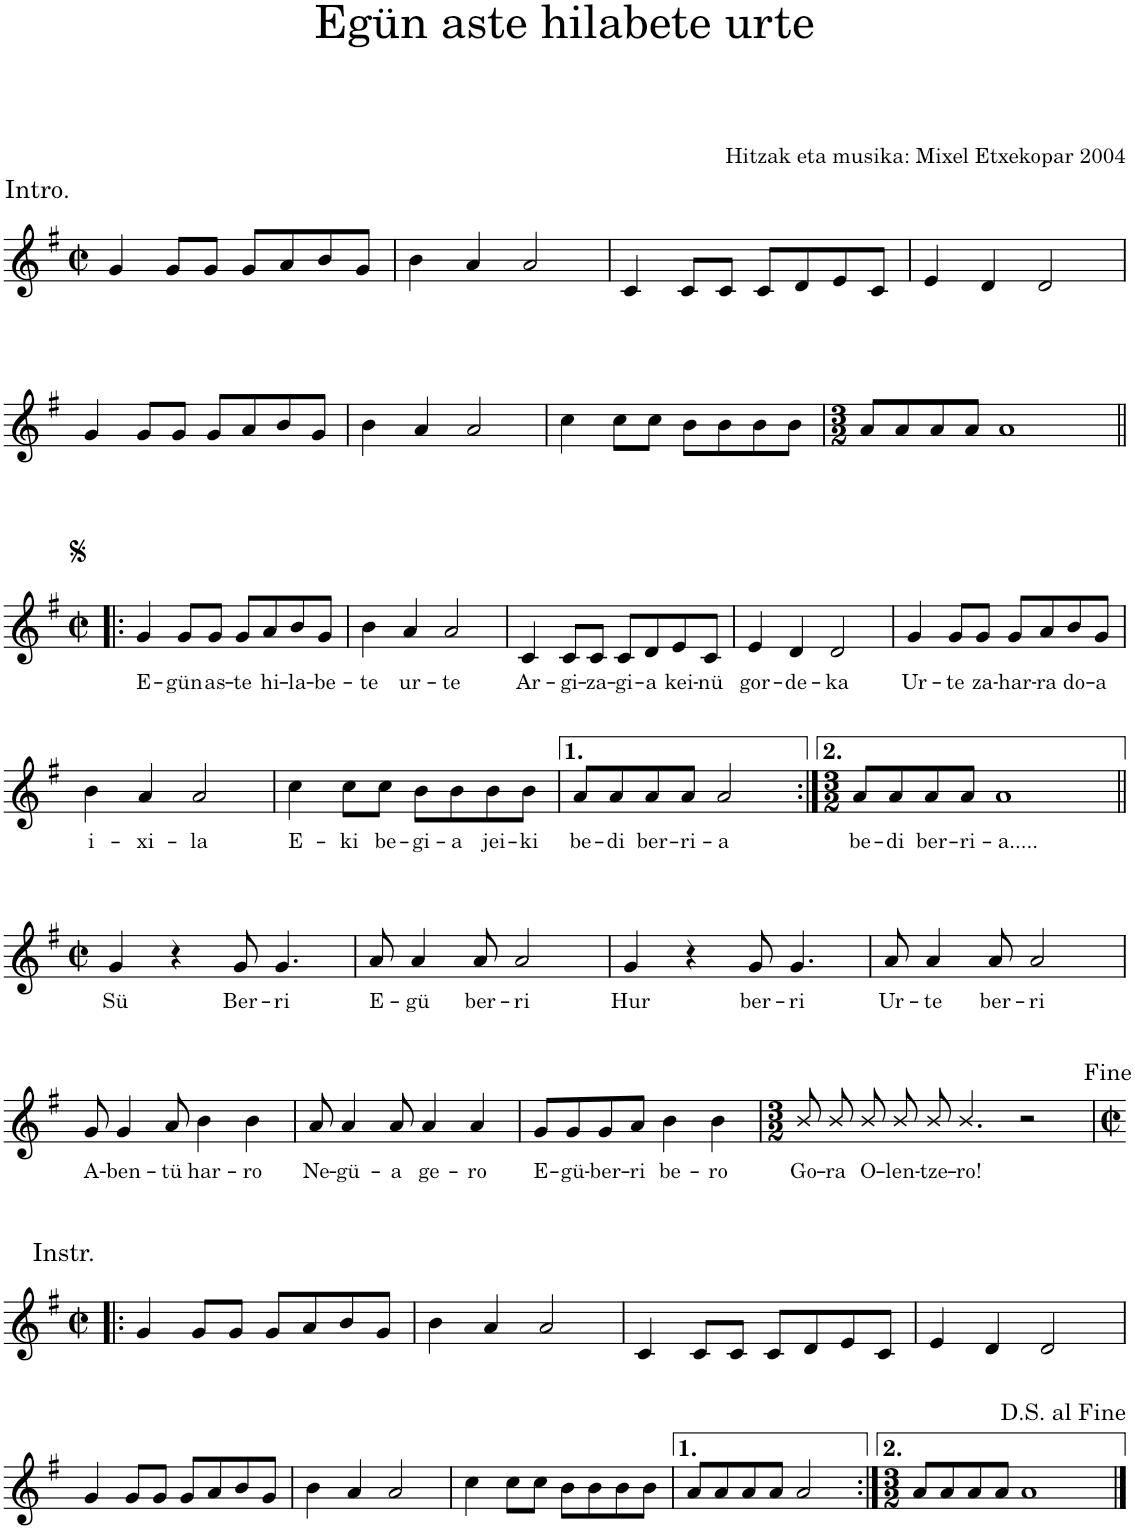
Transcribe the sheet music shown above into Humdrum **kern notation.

**kern	**text
*part1	*part1
*staff1	*staff1
*I"Piano	*
*I'Pno.	*
*clefG2	*
*k[f#]	*
*M2/2	*
*met(c|)	*
=1	=1
!LO:TX:a:t=Intro.	!
4g/	.
8g/L	.
8g/J	.
8g/L	.
8a/	.
8b/	.
8g/J	.
=2	=2
4b\	.
4a/	.
2a/	.
=3	=3
4c/	.
8c/L	.
8c/J	.
8c/L	.
8d/	.
8e/	.
8c/J	.
=4	=4
4e/	.
4d/	.
2d/	.
!!LO:LB:g=z
=5	=5
4g/	.
8g/L	.
8g/J	.
8g/L	.
8a/	.
8b/	.
8g/J	.
=6	=6
4b\	.
4a/	.
2a/	.
=7	=7
4cc\	.
8cc\L	.
8cc\J	.
8b\L	.
8b\	.
8b\	.
8b\J	.
=8	=8
*M3/2	*
8a/L	.
8a/	.
8a/	.
8a/J	.
1a	.
!!LO:LB:g=z
=9!|:	=9!|:
*M2/2	*
*met(c|)	*
!	!LO:LY:b
4g/	E-
!	!LO:LY:b
8g/L	-gün
!	!LO:LY:b
8g/J	as-
!	!LO:LY:b
8g/L	-te
!	!LO:LY:b
8a/	hi-
!	!LO:LY:b
8b/	-la-
!	!LO:LY:b
8g/J	-be-
=10	=10
!	!LO:LY:b
4b\	-te
!	!LO:LY:b
4a/	ur-
!	!LO:LY:b
2a/	-te
=11	=11
!	!LO:LY:b
4c/	Ar-
!	!LO:LY:b
8c/L	-gi-
!	!LO:LY:b
8c/J	-za-
!	!LO:LY:b
8c/L	-gi-
!	!LO:LY:b
8d/	-a
!	!LO:LY:b
8e/	kei-
!	!LO:LY:b
8c/J	-nü
=12	=12
!	!LO:LY:b
4e/	gor-
!	!LO:LY:b
4d/	-de-
!	!LO:LY:b
2d/	-ka
=13	=13
!	!LO:LY:b
4g/	Ur-
!	!LO:LY:b
8g/L	-te
!	!LO:LY:b
8g/J	za-
!	!LO:LY:b
8g/L	-har-
!	!LO:LY:b
8a/	-ra
!	!LO:LY:b
8b/	do-
!	!LO:LY:b
8g/J	-a
!!LO:LB:g=z
=14	=14
!	!LO:LY:b
4b\	i-
!	!LO:LY:b
4a/	-xi-
!	!LO:LY:b
2a/	-la
=15	=15
!	!LO:LY:b
4cc\	E-
!	!LO:LY:b
8cc\L	-ki
!	!LO:LY:b
8cc\J	be-
!	!LO:LY:b
8b\L	-gi-
!	!LO:LY:b
8b\	-a
!	!LO:LY:b
8b\	jei-
!	!LO:LY:b
8b\J	-ki
=16	=16
!	!LO:LY:b
8a/L	be-
!	!LO:LY:b
8a/	-di
!	!LO:LY:b
8a/	ber-
!	!LO:LY:b
8a/J	-ri-
!	!LO:LY:b
2a/	-a
=17:|!	=17:|!
*M3/2	*
!	!LO:LY:b
8a/L	be-
!	!LO:LY:b
8a/	-di
!	!LO:LY:b
8a/	ber-
!	!LO:LY:b
8a/J	-ri-
!	!LO:LY:b
1a	-a.....
!!LO:LB:g=z
=18||	=18||
*M2/2	*
*met(c|)	*
!	!LO:LY:b
4g/	Sü
4r	.
!	!LO:LY:b
8g/	Ber-
!	!LO:LY:b
4.g/	-ri
=19	=19
!	!LO:LY:b
8a/	E-
!	!LO:LY:b
4a/	-gü
!	!LO:LY:b
8a/	ber-
!	!LO:LY:b
2a/	-ri
=20	=20
!	!LO:LY:b
4g/	Hur
4r	.
!	!LO:LY:b
8g/	ber-
!	!LO:LY:b
4.g/	-ri
=21	=21
!	!LO:LY:b
8a/	Ur-
!	!LO:LY:b
4a/	-te
!	!LO:LY:b
8a/	ber-
!	!LO:LY:b
2a/	-ri
!!LO:LB:g=z
=22	=22
!	!LO:LY:b
8g/	A-
!	!LO:LY:b
4g/	-ben-
!	!LO:LY:b
8a/	-tü
!	!LO:LY:b
4b\	har-
!	!LO:LY:b
4b\	-ro
=23	=23
!	!LO:LY:b
8a/	Ne-
!	!LO:LY:b
4a/	-gü-
!	!LO:LY:b
8a/	-a
!	!LO:LY:b
4a/	ge-
!	!LO:LY:b
4a/	-ro
=24	=24
!	!LO:LY:b
8g/L	E-
!	!LO:LY:b
8g/	-gü-
!	!LO:LY:b
8g/	-ber-
!	!LO:LY:b
8a/J	-ri
!	!LO:LY:b
4b\	be-
!	!LO:LY:b
4b\	-ro
=25	=25
*M3/2	*
!	!LO:LY:b
8b/	Go-
!	!LO:LY:b
8b/	-ra
!	!LO:LY:b
8b/	O-
!	!LO:LY:b
8b/	-len-
!	!LO:LY:b
8b/	-tze-
!	!LO:LY:b
4.b/	-ro!
2r	.
!!LO:LB:g=z
=26!|:	=26!|:
*M2/2	*
*met(c|)	*
!LO:TX:a:t=Instr.	!
4g/	.
8g/L	.
8g/J	.
8g/L	.
8a/	.
8b/	.
8g/J	.
=27	=27
4b\	.
4a/	.
2a/	.
=28	=28
4c/	.
8c/L	.
8c/J	.
8c/L	.
8d/	.
8e/	.
8c/J	.
=29	=29
4e/	.
4d/	.
2d/	.
!!LO:LB:g=z
=30	=30
4g/	.
8g/L	.
8g/J	.
8g/L	.
8a/	.
8b/	.
8g/J	.
=31	=31
4b\	.
4a/	.
2a/	.
=32	=32
4cc\	.
8cc\L	.
8cc\J	.
8b\L	.
8b\	.
8b\	.
8b\J	.
=33	=33
8a/L	.
8a/	.
8a/	.
8a/J	.
2a/	.
=34:|!	=34:|!
*M3/2	*
8a/L	.
8a/	.
8a/	.
8a/J	.
1a	.
==	==
*-	*-
